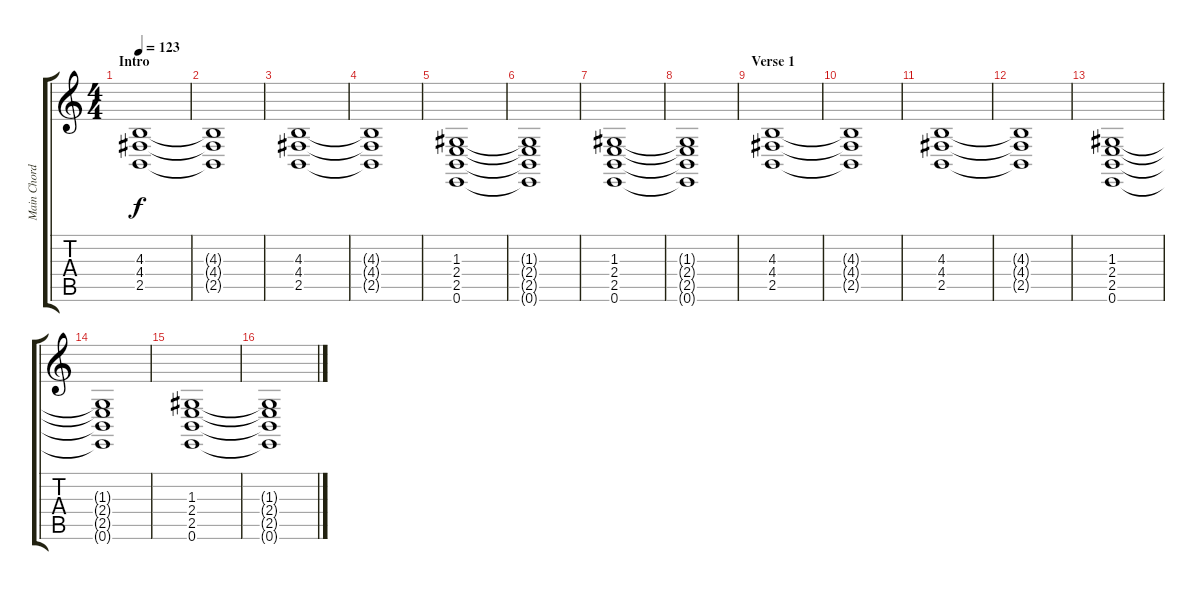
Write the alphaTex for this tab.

\track ("Main Chords" "Main Chord") {instrument honkytonkpiano}
\staff {score tabs}
\tuning (E4 B3 G3 D3 A2 E2) {hide}
\ts (4 4)
\section ("" "Intro")
\tempo 123
\clef g2
\ks c
(4.3 4.4 2.5).1{dy f instrument honkytonkpiano} |
(4.3{t} 4.4{t} 2.5{t}).1 |
(4.3 4.4 2.5).1 |
(4.3{t} 4.4{t} 2.5{t}).1 |
(1.3 2.4 2.5 0.6).1 |
(1.3{t} 2.4{t} 2.5{t} 0.6{t}).1 |
(1.3 2.4 2.5 0.6).1 |
(1.3{t} 2.4{t} 2.5{t} 0.6{t}).1 |
\section ("" "Verse 1")
(4.3 4.4 2.5).1 |
(4.3{t} 4.4{t} 2.5{t}).1 |
(4.3 4.4 2.5).1 |
(4.3{t} 4.4{t} 2.5{t}).1 |
(1.3 2.4 2.5 0.6).1 |
(1.3{t} 2.4{t} 2.5{t} 0.6{t}).1 |
(1.3 2.4 2.5 0.6).1 |
(1.3{t} 2.4{t} 2.5{t} 0.6{t}).1
